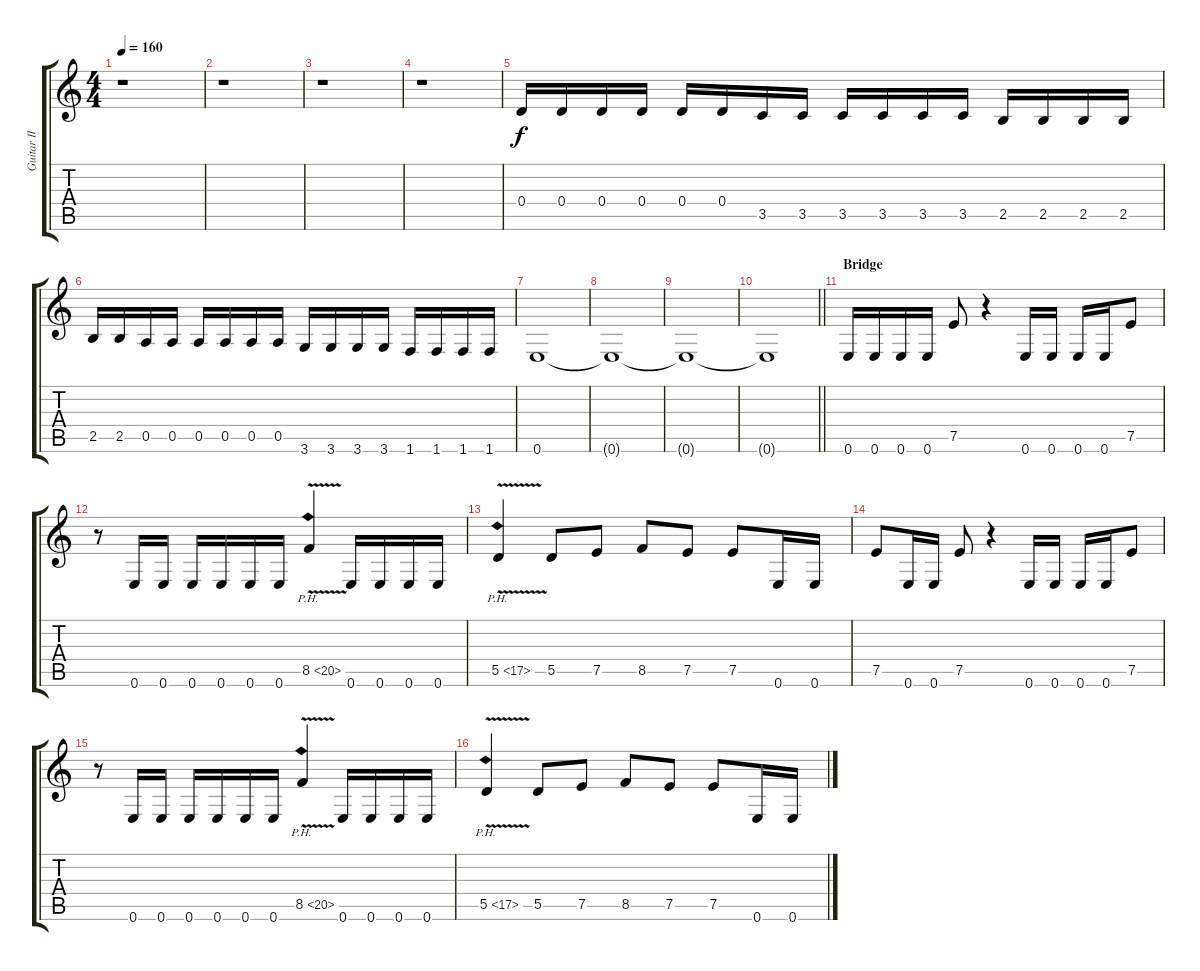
\track ("Guitar II" "Guitar II") {instrument overdrivenguitar}
\staff {score tabs}
\tuning (E4 B3 G3 D3 A2 E2) {hide}
\ts (4 4)
\tempo 160
\clef g2
\ks c
r.1{dy f} |
r.1 |
r.1 |
r.1 |
0.4.16 0.4.16 0.4.16 0.4.16 0.4.16 0.4.16 3.5.16 3.5.16 3.5.16 3.5.16 3.5.16 3.5.16 2.5.16 2.5.16 2.5.16 2.5.16 |
2.5.16 2.5.16 0.5.16 0.5.16 0.5.16 0.5.16 0.5.16 0.5.16 3.6.16 3.6.16 3.6.16 3.6.16 1.6.16 1.6.16 1.6.16 1.6.16 |
0.6.1 |
0.6{t}.1 |
0.6{t}.1 |
\barLineRight lightlight
0.6{t}.1 |
\section ("" "Bridge")
0.6.16 0.6.16 0.6.16 0.6.16 7.5.8 r.4 0.6.16 0.6.16 0.6.16 0.6.16 7.5.8 |
r.8 0.6.16 0.6.16 0.6.16 0.6.16 0.6.16 0.6.16 8.5{ph 12 v}.4 0.6.16 0.6.16 0.6.16 0.6.16 |
5.5{ph 12 v}.4 5.5.8 7.5.8 8.5.8 7.5.8 7.5.8 0.6.16 0.6.16 |
7.5.8 0.6.16 0.6.16 7.5.8 r.4 0.6.16 0.6.16 0.6.16 0.6.16 7.5.8 |
r.8 0.6.16 0.6.16 0.6.16 0.6.16 0.6.16 0.6.16 8.5{ph 12 v}.4 0.6.16 0.6.16 0.6.16 0.6.16 |
5.5{ph 12 v}.4 5.5.8 7.5.8 8.5.8 7.5.8 7.5.8 0.6.16 0.6.16
